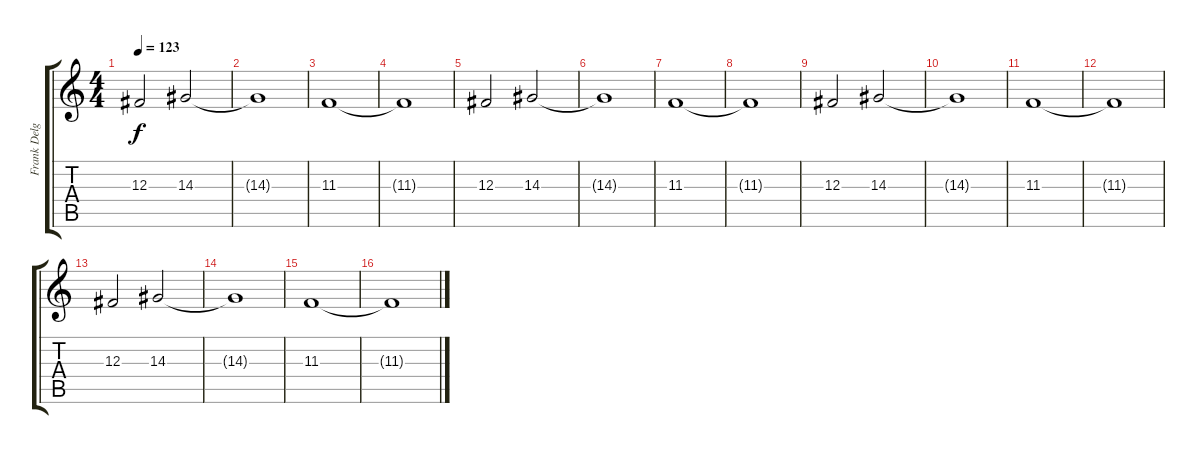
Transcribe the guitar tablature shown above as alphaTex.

\track ("Frank Delgado" "Frank Delg") {instrument pad7halo}
\staff {score tabs}
\tuning (Eb4 Bb3 Gb3 Db3 Ab2 Db2) {hide}
\ts (4 4)
\tempo 123
\clef g2
\ks c
12.3.2{dy f} 14.3.2 |
14.3{t}.1 |
11.3.1 |
11.3{t}.1 |
12.3.2 14.3.2 |
14.3{t}.1 |
11.3.1 |
11.3{t}.1 |
12.3.2 14.3.2 |
14.3{t}.1 |
11.3.1 |
11.3{t}.1 |
12.3.2 14.3.2 |
14.3{t}.1 |
11.3.1 |
11.3{t}.1
